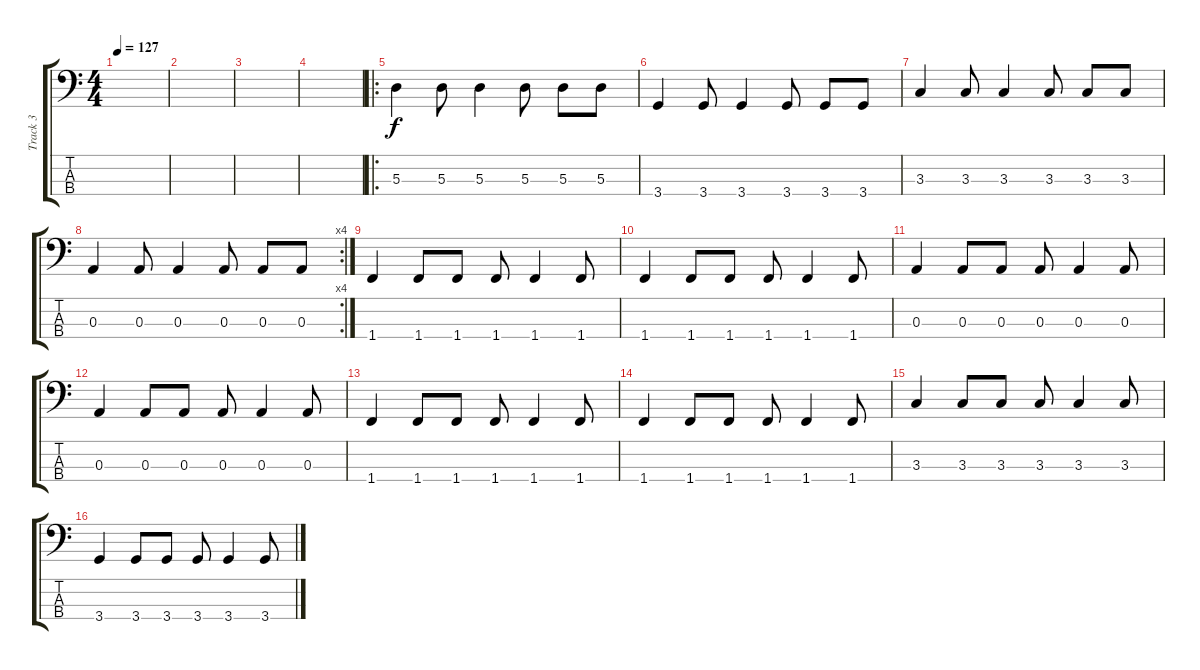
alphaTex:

\track ("Track 3" "Track 3") {instrument electricbassfinger}
\staff {score tabs}
\tuning (G2 D2 A1 E1) {hide}
\ts (4 4)
\tempo 127
\clef f4
\ks c
|
|
|
|
\ro
5.3.4 5.3.8 5.3.4 5.3.8 5.3.8 5.3.8 |
3.4.4 3.4.8 3.4.4 3.4.8 3.4.8 3.4.8 |
3.3.4 3.3.8 3.3.4 3.3.8 3.3.8 3.3.8 |
\rc 4
0.3.4 0.3.8 0.3.4 0.3.8 0.3.8 0.3.8 |
1.4.4 1.4.8 1.4.8 1.4.8 1.4.4 1.4.8 |
1.4.4 1.4.8 1.4.8 1.4.8 1.4.4 1.4.8 |
0.3.4 0.3.8 0.3.8 0.3.8 0.3.4 0.3.8 |
0.3.4 0.3.8 0.3.8 0.3.8 0.3.4 0.3.8 |
1.4.4 1.4.8 1.4.8 1.4.8 1.4.4 1.4.8 |
1.4.4 1.4.8 1.4.8 1.4.8 1.4.4 1.4.8 |
3.3.4 3.3.8 3.3.8 3.3.8 3.3.4 3.3.8 |
3.4.4 3.4.8 3.4.8 3.4.8 3.4.4 3.4.8
